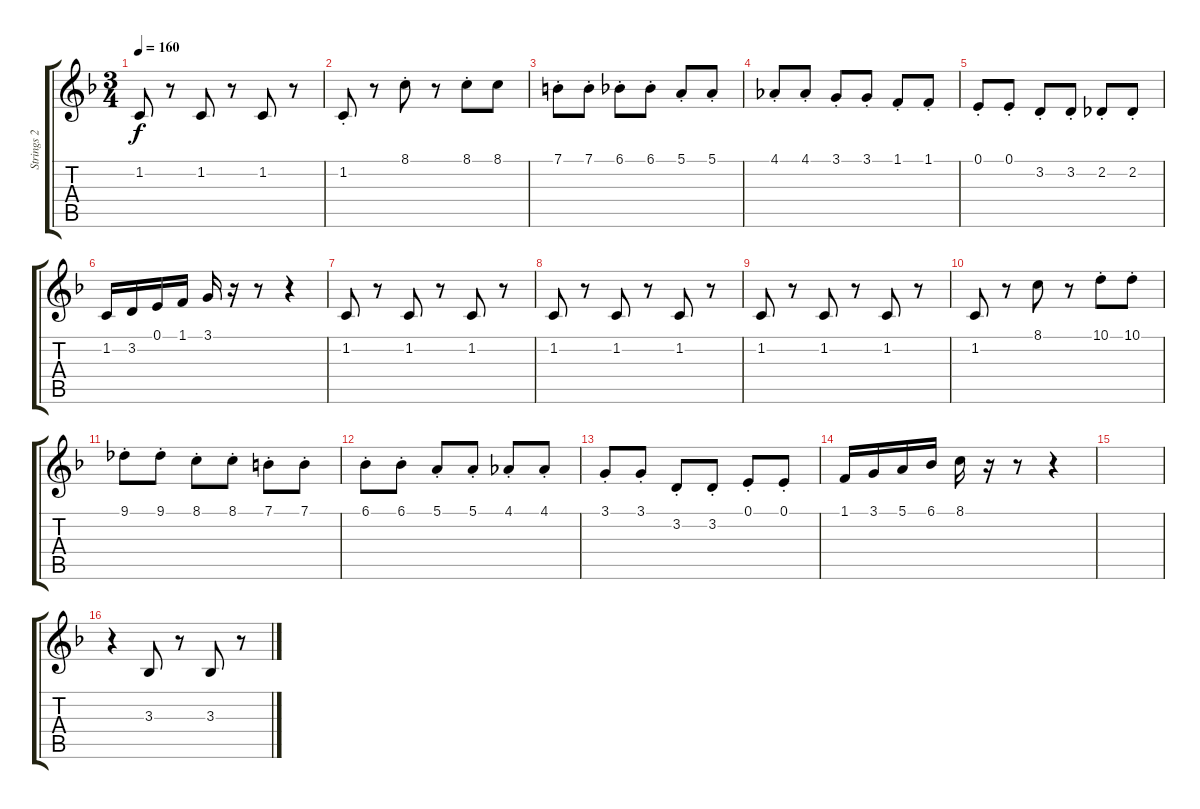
\track ("Strings 2" "Strings 2") {instrument stringensemble1}
\staff {score tabs}
\tuning (E4 B3 G3 D3 A2 E2) {hide}
\ts (3 4)
\tempo 160
\clef g2
\ks f
1.2.8{dy f} r.8 1.2.8 r.8 1.2.8 r.8 |
1.2{st}.8 r.8 8.1{st}.8 r.8 8.1{st}.8 8.1.8 |
7.1{st}.8 7.1{st}.8 6.1{st}.8 6.1{st}.8 5.1{st}.8 5.1{st}.8 |
4.1{st}.8 4.1{st}.8 3.1{st}.8 3.1{st}.8 1.1{st}.8 1.1{st}.8 |
0.1{st}.8 0.1{st}.8 3.2{st}.8 3.2{st}.8 2.2{st}.8 2.2{st}.8 |
1.2.16 3.2.16 0.1.16 1.1.16 3.1.16 r.16 r.8 r.4 |
1.2.8 r.8 1.2.8 r.8 1.2.8 r.8 |
1.2.8 r.8 1.2.8 r.8 1.2.8 r.8 |
1.2.8 r.8 1.2.8 r.8 1.2.8 r.8 |
1.2.8 r.8 8.1.8 r.8 10.1{st}.8 10.1{st}.8 |
9.1{st}.8 9.1{st}.8 8.1{st}.8 8.1{st}.8 7.1{st}.8 7.1{st}.8 |
6.1{st}.8 6.1{st}.8 5.1{st}.8 5.1{st}.8 4.1{st}.8 4.1{st}.8 |
3.1{st}.8 3.1{st}.8 3.2{st}.8 3.2{st}.8 0.1{st}.8 0.1{st}.8 |
1.1.16 3.1.16 5.1.16 6.1.16 8.1.16 r.16 r.8 r.4 |
|
r.4 3.3.8 r.8 3.3.8 r.8
